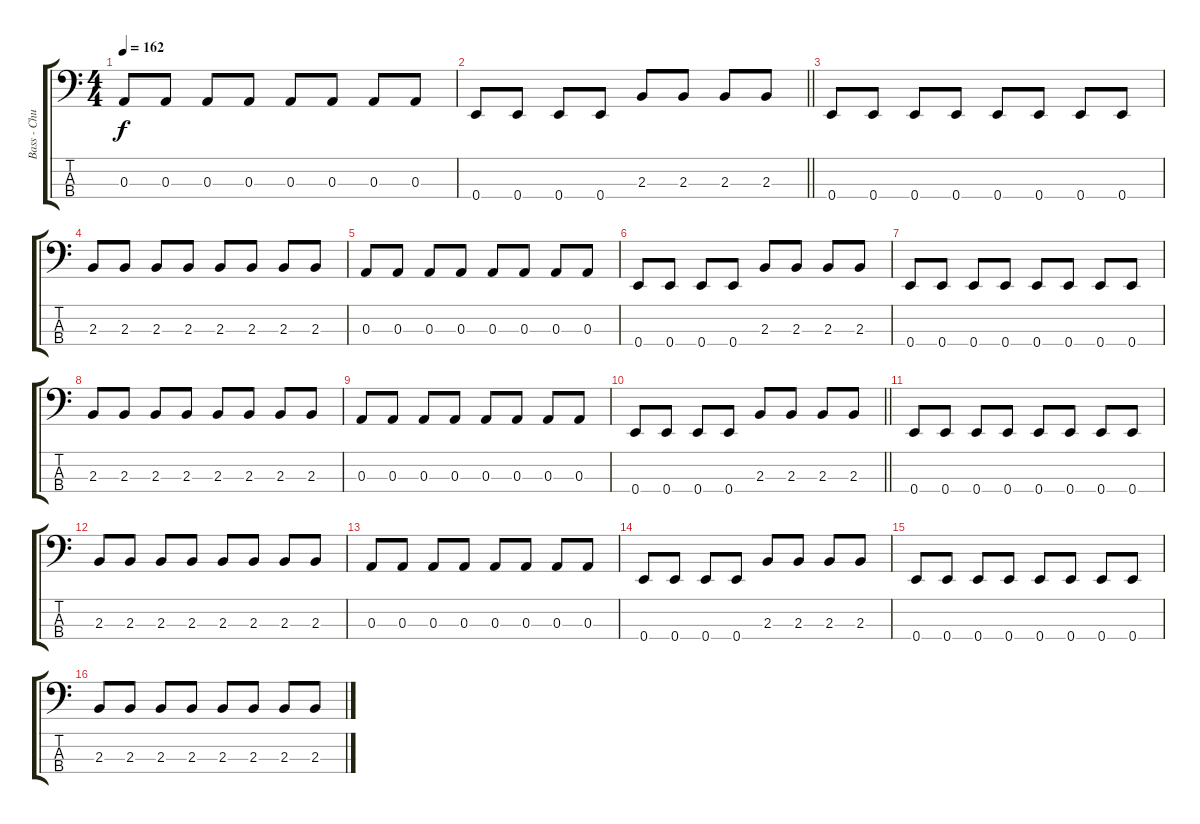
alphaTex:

\track ("Bass - Chumakova" "Bass - Chu") {instrument electricbassfinger}
\staff {score tabs}
\tuning (G2 D2 A1 E1) {hide}
\ts (4 4)
\tempo 162
\clef f4
\ks c
0.3.8{dy f} 0.3.8 0.3.8 0.3.8 0.3.8 0.3.8 0.3.8 0.3.8 |
\barLineRight lightlight
0.4.8 0.4.8 0.4.8 0.4.8 2.3.8 2.3.8 2.3.8 2.3.8 |
0.4.8 0.4.8 0.4.8 0.4.8 0.4.8 0.4.8 0.4.8 0.4.8 |
2.3.8 2.3.8 2.3.8 2.3.8 2.3.8 2.3.8 2.3.8 2.3.8 |
0.3.8 0.3.8 0.3.8 0.3.8 0.3.8 0.3.8 0.3.8 0.3.8 |
0.4.8 0.4.8 0.4.8 0.4.8 2.3.8 2.3.8 2.3.8 2.3.8 |
0.4.8 0.4.8 0.4.8 0.4.8 0.4.8 0.4.8 0.4.8 0.4.8 |
2.3.8 2.3.8 2.3.8 2.3.8 2.3.8 2.3.8 2.3.8 2.3.8 |
0.3.8 0.3.8 0.3.8 0.3.8 0.3.8 0.3.8 0.3.8 0.3.8 |
\barLineRight lightlight
0.4.8 0.4.8 0.4.8 0.4.8 2.3.8 2.3.8 2.3.8 2.3.8 |
0.4.8 0.4.8 0.4.8 0.4.8 0.4.8 0.4.8 0.4.8 0.4.8 |
2.3.8 2.3.8 2.3.8 2.3.8 2.3.8 2.3.8 2.3.8 2.3.8 |
0.3.8 0.3.8 0.3.8 0.3.8 0.3.8 0.3.8 0.3.8 0.3.8 |
0.4.8 0.4.8 0.4.8 0.4.8 2.3.8 2.3.8 2.3.8 2.3.8 |
0.4.8 0.4.8 0.4.8 0.4.8 0.4.8 0.4.8 0.4.8 0.4.8 |
2.3.8 2.3.8 2.3.8 2.3.8 2.3.8 2.3.8 2.3.8 2.3.8
